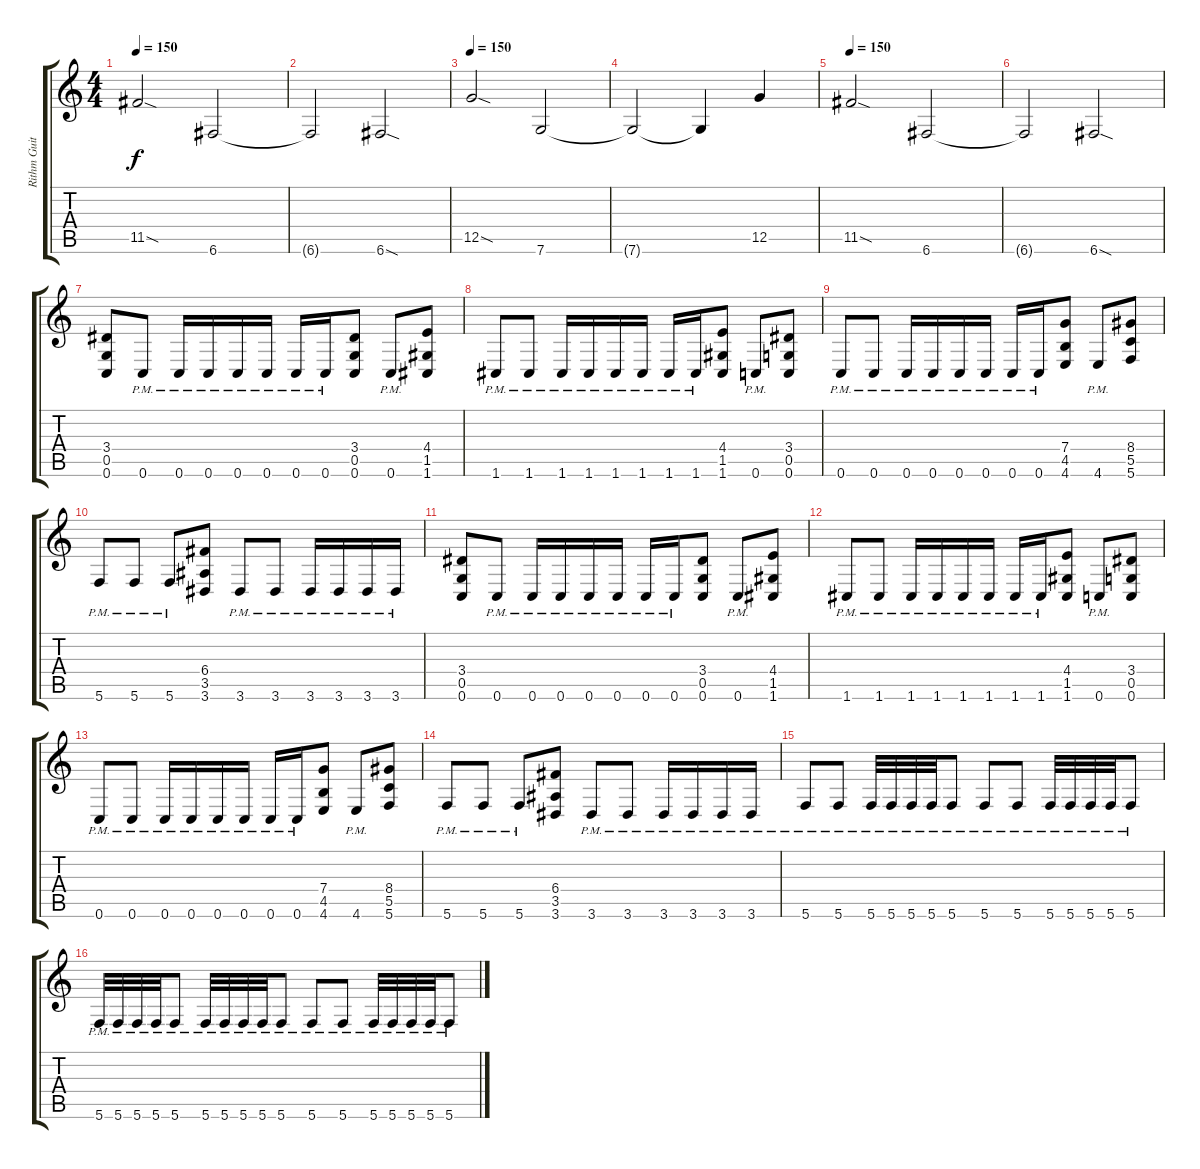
\track ("Rithm Guitar" "Rithm Guit") {instrument overdrivenguitar}
\staff {score tabs}
\tuning (D4 A3 F3 C3 G2 C2) {hide}
\ts (4 4)
\tempo 150
\clef g2
\ks c
11.5{sod}.2{dy f} 6.6.2 |
6.6{t}.2 6.6{sod}.2 |
\tempo 150
12.5{sod}.2 7.6.2 |
7.6{t}.2 7.6{t}.4 12.5.4 |
\tempo 150
11.5{sod}.2 6.6.2 |
6.6{t}.2 6.6{sod}.2 |
(3.4 0.5 0.6).8 0.6{pm}.8 0.6{pm}.16 0.6{pm}.16 0.6{pm}.16 0.6{pm}.16 0.6{pm}.16 0.6{pm}.16 (3.4 0.5 0.6).8 0.6{pm}.8 (4.4 1.5 1.6).8 |
1.6{pm}.8 1.6{pm}.8 1.6{pm}.16 1.6{pm}.16 1.6{pm}.16 1.6{pm}.16 1.6{pm}.16 1.6{pm}.16 (4.4 1.5 1.6).8 0.6{pm}.8 (3.4 0.5 0.6).8 |
0.6{pm}.8 0.6{pm}.8 0.6{pm}.16 0.6{pm}.16 0.6{pm}.16 0.6{pm}.16 0.6{pm}.16 0.6{pm}.16 (7.4 4.5 4.6).8 4.6{pm}.8 (8.4 5.5 5.6).8 |
5.6{pm}.8 5.6{pm}.8 5.6{pm}.8 (6.4 3.5 3.6).8 3.6{pm}.8 3.6{pm}.8 3.6{pm}.16 3.6{pm}.16 3.6{pm}.16 3.6{pm}.16 |
(3.4 0.5 0.6).8 0.6{pm}.8 0.6{pm}.16 0.6{pm}.16 0.6{pm}.16 0.6{pm}.16 0.6{pm}.16 0.6{pm}.16 (3.4 0.5 0.6).8 0.6{pm}.8 (4.4 1.5 1.6).8 |
1.6{pm}.8 1.6{pm}.8 1.6{pm}.16 1.6{pm}.16 1.6{pm}.16 1.6{pm}.16 1.6{pm}.16 1.6{pm}.16 (4.4 1.5 1.6).8 0.6{pm}.8 (3.4 0.5 0.6).8 |
0.6{pm}.8 0.6{pm}.8 0.6{pm}.16 0.6{pm}.16 0.6{pm}.16 0.6{pm}.16 0.6{pm}.16 0.6{pm}.16 (7.4 4.5 4.6).8 4.6{pm}.8 (8.4 5.5 5.6).8 |
5.6{pm}.8 5.6{pm}.8 5.6{pm}.8 (6.4 3.5 3.6).8 3.6{pm}.8 3.6{pm}.8 3.6{pm}.16 3.6{pm}.16 3.6{pm}.16 3.6{pm}.16 |
5.6{pm}.8 5.6{pm}.8 5.6{pm}.32 5.6{pm}.32 5.6{pm}.32 5.6{pm}.32 5.6{pm}.8 5.6{pm}.8 5.6{pm}.8 5.6{pm}.32 5.6{pm}.32 5.6{pm}.32 5.6{pm}.32 5.6{pm}.8 |
5.6{pm}.32 5.6{pm}.32 5.6{pm}.32 5.6{pm}.32 5.6{pm}.8 5.6{pm}.32 5.6{pm}.32 5.6{pm}.32 5.6{pm}.32 5.6{pm}.8 5.6{pm}.8 5.6{pm}.8 5.6{pm}.32 5.6{pm}.32 5.6{pm}.32 5.6{pm}.32 5.6{pm}.8
